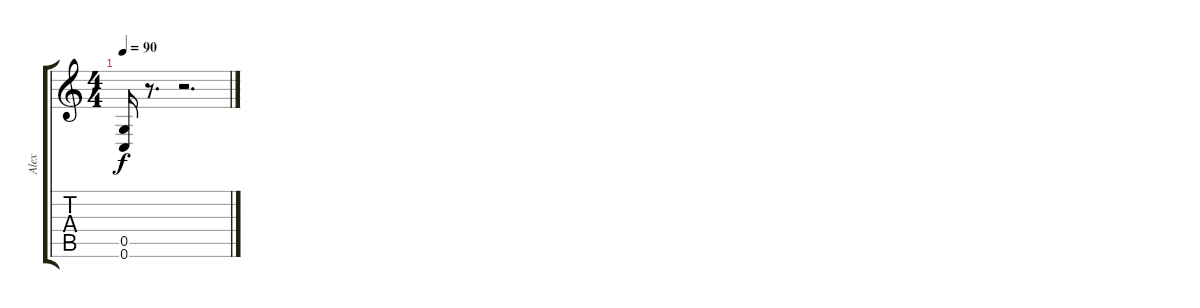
\track ("Alex" "Alex") {instrument distortionguitar}
\staff {score tabs}
\tuning (D4 A3 F3 C3 G2 C2) {hide}
\ts (4 4)
\tempo 90
\clef g2
\ks c
(0.5 0.6).16{dy f} r.8{d} r.2{d}
